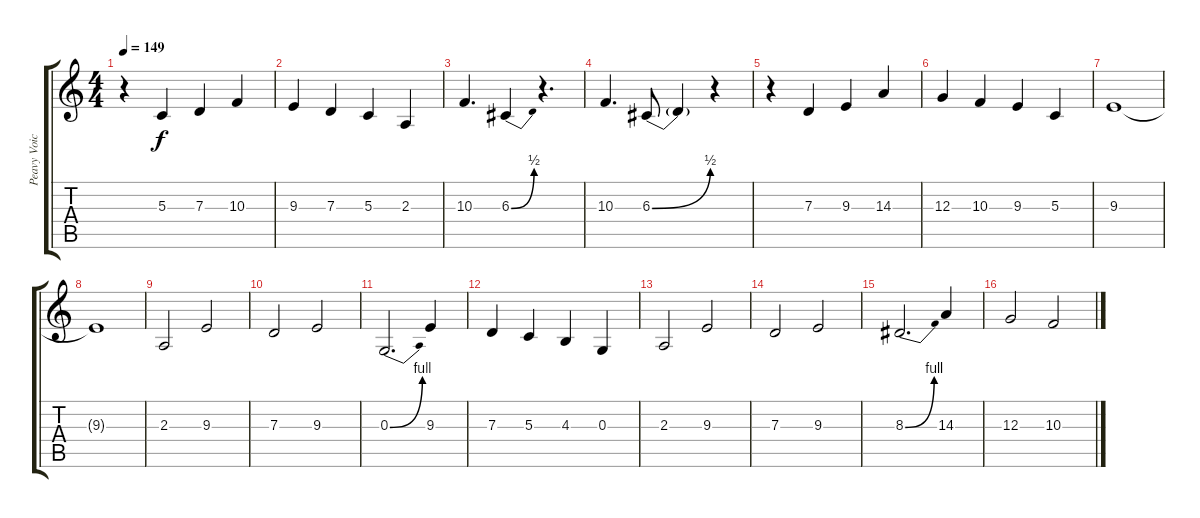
\track ("Peavy Voice" "Peavy Voic") {instrument tuba}
\staff {score tabs}
\tuning (E4 B3 G3 D3 A2 E2) {hide}
\ts (4 4)
\tempo 149
\clef g2
\ks c
r.4{dy f} 5.3.4 7.3.4 10.3.4 |
9.3.4 7.3.4 5.3.4 2.3.4 |
10.3.4{d} 6.3{be (bend 0 0 60 2)}.4 r.4{d} |
10.3.4{d} 6.3{be (bend 0 0 60 2)}.8 6.3{t}.4 r.4 |
r.4 7.3.4 9.3.4 14.3.4 |
12.3.4 10.3.4 9.3.4 5.3.4 |
9.3.1 |
9.3{t}.1 |
2.3.2 9.3.2 |
7.3.2 9.3.2 |
0.3{be (bend 0 0 60 4)}.2{d} 9.3.4 |
7.3.4 5.3.4 4.3.4 0.3.4 |
2.3.2 9.3.2 |
7.3.2 9.3.2 |
8.3{be (bend 0 0 60 4)}.2{d} 14.3.4 |
12.3.2 10.3.2
